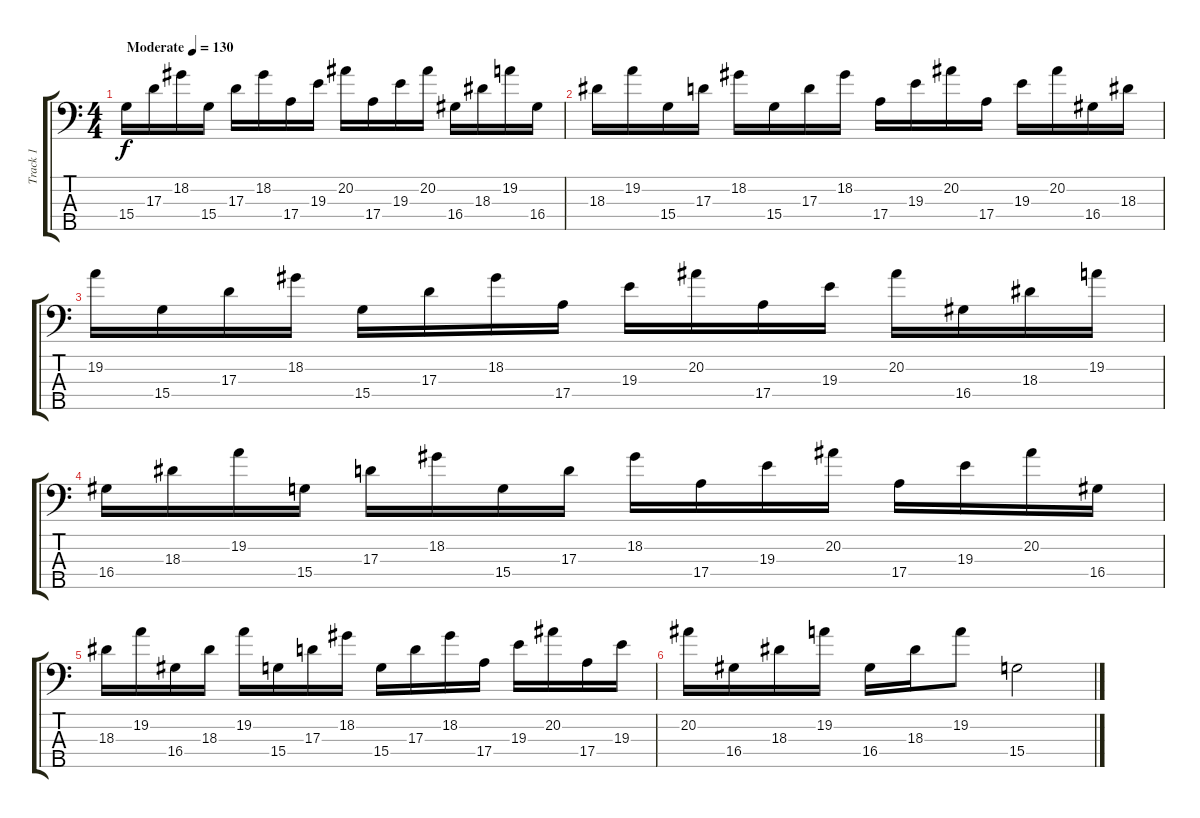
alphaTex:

\track ("Track 1" "Track 1") {instrument slapbass1}
\staff {score tabs}
\tuning (G2 D2 A1 E1 B0) {hide}
\ts (4 4)
\tempo (130 "Moderate")
\clef f4
\ks c
15.4.16{dy f instrument slapbass1} 17.3.16 18.2.16 15.4.16 17.3.16 18.2.16 17.4.16 19.3.16 20.2.16 17.4.16 19.3.16 20.2.16 16.4.16 18.3.16 19.2.16 16.4.16 |
18.3.16 19.2.16 15.4.16 17.3.16 18.2.16 15.4.16 17.3.16 18.2.16 17.4.16 19.3.16 20.2.16 17.4.16 19.3.16 20.2.16 16.4.16 18.3.16 |
19.2.16 15.4.16 17.3.16 18.2.16 15.4.16 17.3.16 18.2.16 17.4.16 19.3.16 20.2.16 17.4.16 19.3.16 20.2.16 16.4.16 18.3.16 19.2.16 |
16.4.16 18.3.16 19.2.16 15.4.16 17.3.16 18.2.16 15.4.16 17.3.16 18.2.16 17.4.16 19.3.16 20.2.16 17.4.16 19.3.16 20.2.16 16.4.16 |
18.3.16 19.2.16 16.4.16 18.3.16 19.2.16 15.4.16 17.3.16 18.2.16 15.4.16 17.3.16 18.2.16 17.4.16 19.3.16 20.2.16 17.4.16 19.3.16 |
20.2.16 16.4.16 18.3.16 19.2.16 16.4.16 18.3.16 19.2.8 15.4.2
